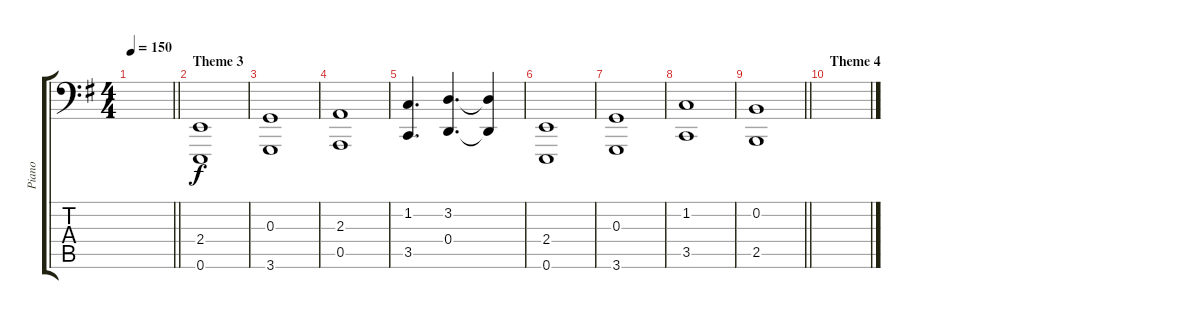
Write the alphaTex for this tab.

\track ("Piano" "Piano") {instrument acousticgrandpiano}
\staff {score tabs}
\tuning (E3 B2 G2 D2 A1 E1) {hide}
\ts (4 4)
\tempo 150
\clef f4
\barLineRight lightlight
\ks eminor
|
\section ("" "Theme 3")
(2.4 0.6).1 |
(0.3 3.6).1 |
(2.3 0.5).1 |
(1.2 3.5).4{d} (3.2 0.4).4{d} (3.2{t} 0.4{t}).4 |
(2.4 0.6).1 |
(0.3 3.6).1 |
(1.2 3.5).1 |
\barLineRight lightlight
(0.2 2.5).1 |
\section ("" "Theme 4")
